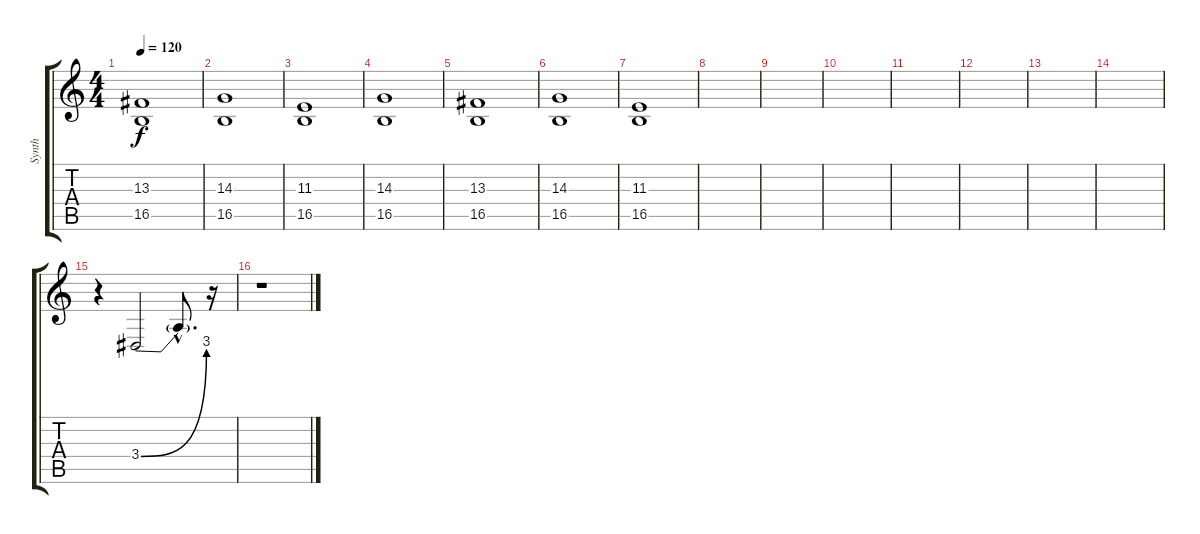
\track ("Synth" "Synth") {instrument synthstrings1}
\staff {score tabs}
\tuning (D4 A3 F3 C3 G2 D2) {hide}
\ts (4 4)
\tempo 120
\clef g2
\ks c
(13.3 16.5).1{dy f} |
(14.3 16.5).1 |
(11.3 16.5).1 |
(14.3 16.5).1 |
(13.3 16.5).1 |
(14.3 16.5).1 |
(11.3 16.5).1 |
|
|
|
|
|
|
|
r.4 3.4{be (bend 0 0 60 12)}.2 3.4{hac t}.8{d} r.16 |
r.1
